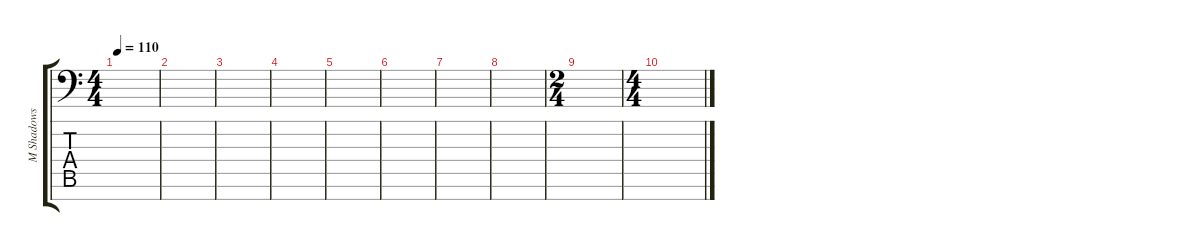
\track ("M Shadows - Backing Vocals" "M Shadows ") {instrument overdrivenguitar}
\staff {score tabs}
\tuning (E4 B3 G3 D3 A2 E2 C-1) {hide}
\ts (4 4)
\tempo 110
\clef f4
\ks c
|
|
|
|
|
|
|
|
\ts (2 4)
|
\ts (4 4)
